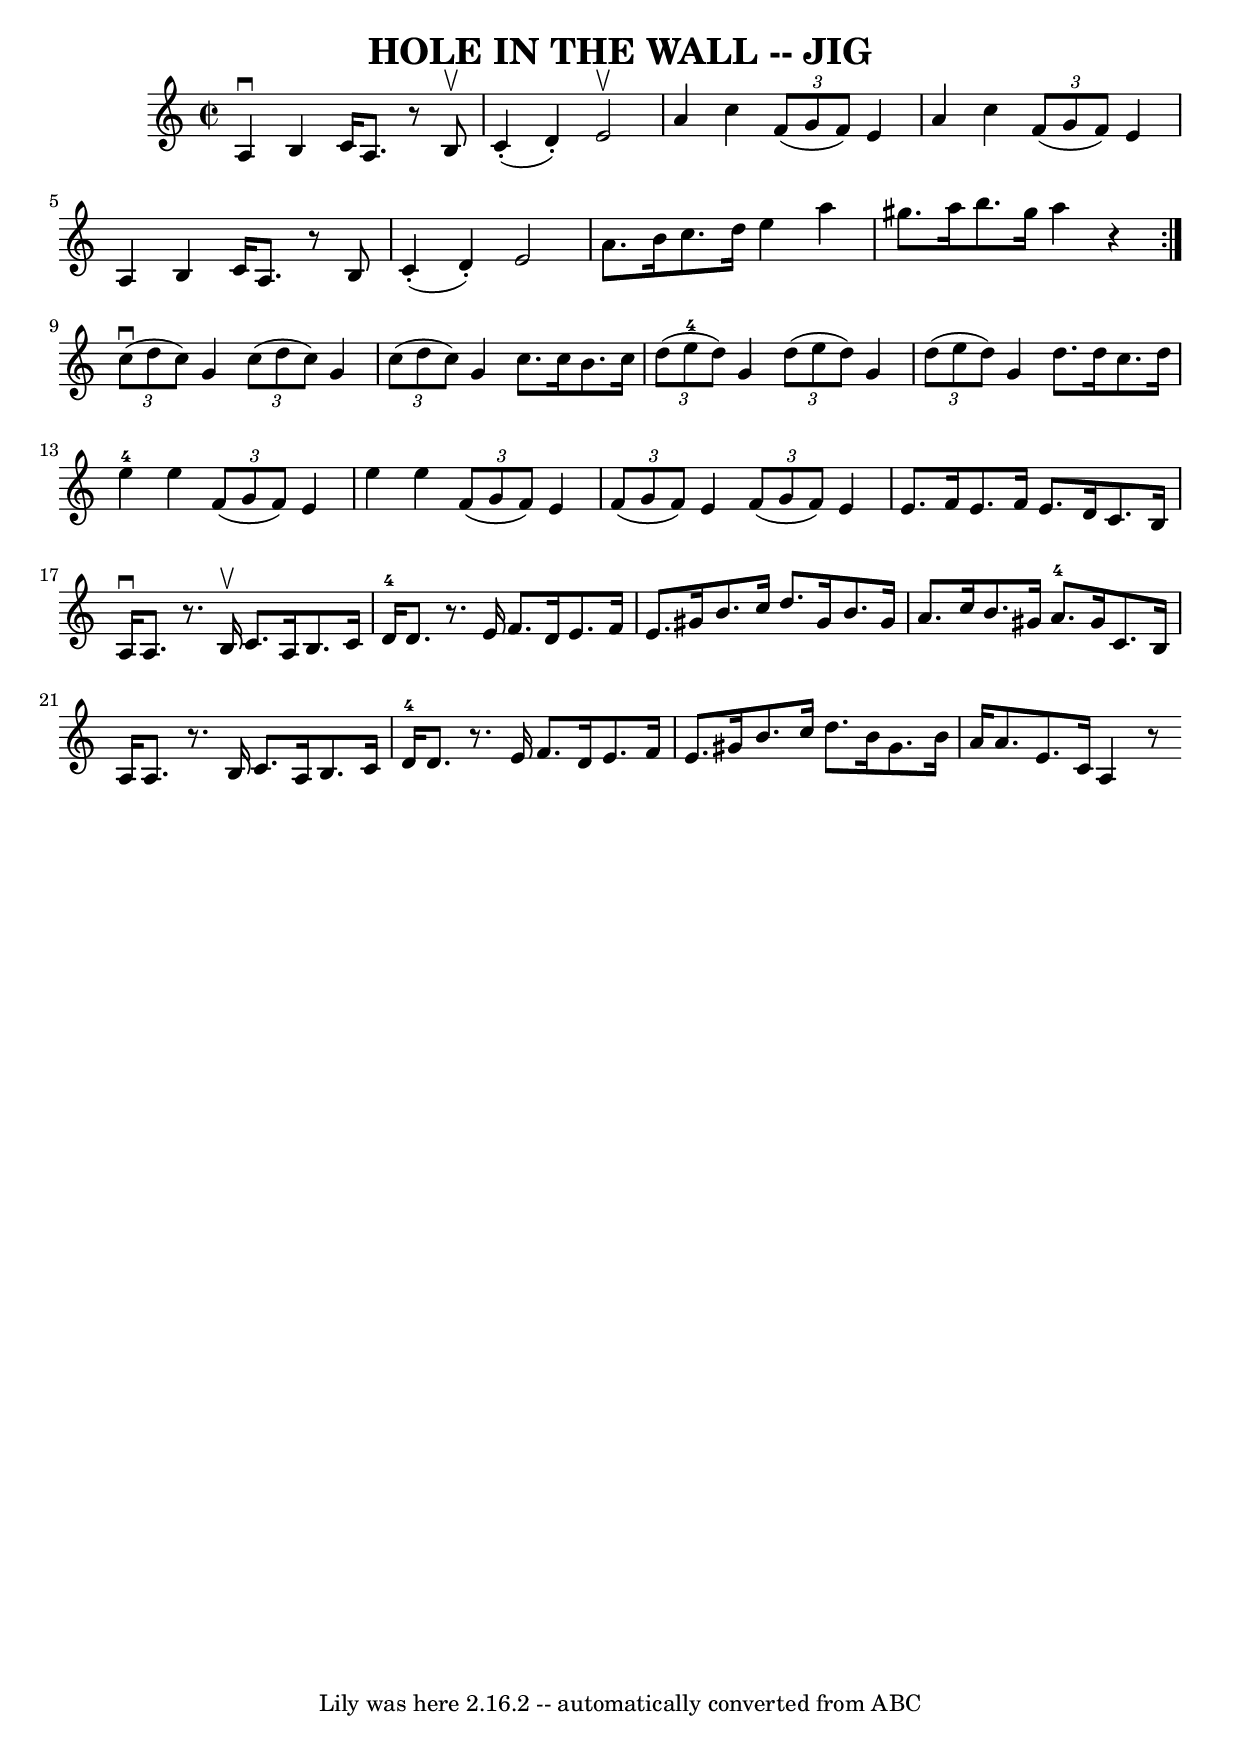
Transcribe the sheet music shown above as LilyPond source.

\version "2.16.2"
\include "Mammoth.ily"
\header {
  %% book = "Ryan's Mammoth Collection of Fiddle Tunes"
 crossRefNumber = "1"
 footnotes = ""
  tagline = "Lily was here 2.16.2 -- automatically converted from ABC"
  title = "HOLE IN THE WALL -- JIG"

}
voicedefault =  {



  \repeat volta 2 {

    \override Staff.TimeSignature #'style = #'C
    \time 2/2 
    \key c \major a4^\downbow b4 c'16 a8.    r8 b8^\upbow     |
 c'4 (-. d'4-.) e'2^\upbow   |
 a'4 c''4    
    \times 2/3 { f'8 (g'8 f'8)  	       } e'4     |
 a'4 c''4    
    \times 2/3 { f'8 (g'8 f'8)  	       } e'4         |
 a4 b4 c'16 a8.    r8 b8     |
 c'4 (-. d'4-.) e'2    |
 a'8. b'16 c''8. d''16 e''4 a''4     |
 gis''8. a''16   
 b''8. gis''16 a''4    r4   
  }     \times 2/3 { c''8 (^\downbow d''8   
		 c''8) 
		   } g'4    \times 2/3 { c''8 (d''8 c''8)  				       } g'4      |
  \times 2/3 { c''8 (d''8 c''8) 
	     } g'4 c''8. c''16 b'8. c''16         |
  \times 2/3 { d''8 (e''8-4 d''8) 
	     } 
 g'4    \times 2/3 { d''8 (e''8 d''8)  		    } g'4     |
  
  \times 2/3 { d''8 (e''8 d''8) 
	     } g'4 d''8. d''16 c''8. d''16         |
 e''4-4 e''4    \times 2/3 { f'8 (g'8 f'8 
			      )  			    } e'4     |
 e''4 e''4    \times 2/3 { f'8 (g'8 f'8) 
 			  } e'4         |
  \times 2/3 { f'8 (g'8 f'8) 
	     } e'4    
  \times 2/3 { f'8 (g'8 f'8)  	     } e'4     |
 e'8. f'16 e'8. f'16 e'8. d'16 c'8. b16     |
 a16^\downbow a8.    r8. b16^\upbow c'8. a16 b8. c'16     |
 d'16-4 d'8.    r8. e'16 f'8. d'16 e'8. f'16         |
 e'8. gis'16 b'8. c''16 d''8. gis'16 b'8. gis'16     |
 a'8. c''16 b'8. gis'16 a'8.-4 gis'16 c'8. b16          |
 a16 a8.    r8. b16 c'8. a16 b8. c'16    |
 d'16-4 d'8.    r8. e'16 f'8. d'16 e'8. f'16         |
 e'8. gis'16 b'8. c''16 d''8. b'16 gis'8. b'16     |
 a'16 a'8. e'8. c'16 a4    r8   \bar " |."   

}

\score{
  <<

    \context Staff="default"
    {
      \voicedefault 
      
    }

  >>
  \layout {
    
  }
  \midi {
  }

}
